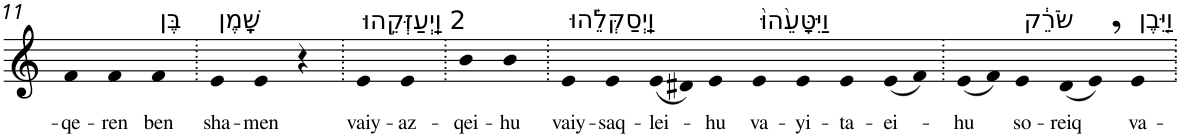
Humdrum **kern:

**kern	**text
*part1	*part1
*staff1	*staff1
*I"Piano	*
*I'Pno	*
!!LO:PB:g=z
*clefG2	*
*k[]	*
=11	=11
!	!LO:LY:b
4f	-qe-
!	!LO:LY:b
4f	-ren
!LO:TX:a:t=בֶּן	!
!	!LO:LY:b
4f	ben
=12.	=12.
!LO:TX:a:t=שָֽׁמֶן	!
!	!LO:LY:b
4e	sha-
!	!LO:LY:b
4e	-men
4r	.
=13.	=13.
!LO:TX:a:t=2 וַֽיְעַזְּקֵ֣הוּ	!
!	!LO:LY:b
4e	vaiy-
!	!LO:LY:b
4e	-az-
=14.	=14.
!	!LO:LY:b
4b	-qei-
!	!LO:LY:b
4b	-hu
=15.	=15.
!LO:TX:a:t=וַֽיְסַקְּלֵ֗הוּ	!
!	!LO:LY:b
4e	vaiy-
!	!LO:LY:b
4e	-saq-
!	!LO:LY:b
(8e	-lei-
8d#X)	.
!	!LO:LY:b
4e	-hu
!LO:TX:a:t=וַיִּטָּעֵ֙הוּ֙	!
!	!LO:LY:b
4e	va-
!	!LO:LY:b
4e	-yi-
!	!LO:LY:b
4e	-ta-
!	!LO:LY:b
(8e	-ei-
8f)	.
=16.	=16.
!	!LO:LY:b
(8e	-hu
8f)	.
!LO:TX:a:t=שֹׂרֵ֔ק	!
!	!LO:LY:b
4e	so-
!	!LO:LY:b
(8d	-reiq
8e,)	.
!LO:TX:a:t=וַיִּ֤בֶן	!
!	!LO:LY:b
4e	va-
=.	=.
*-	*-
